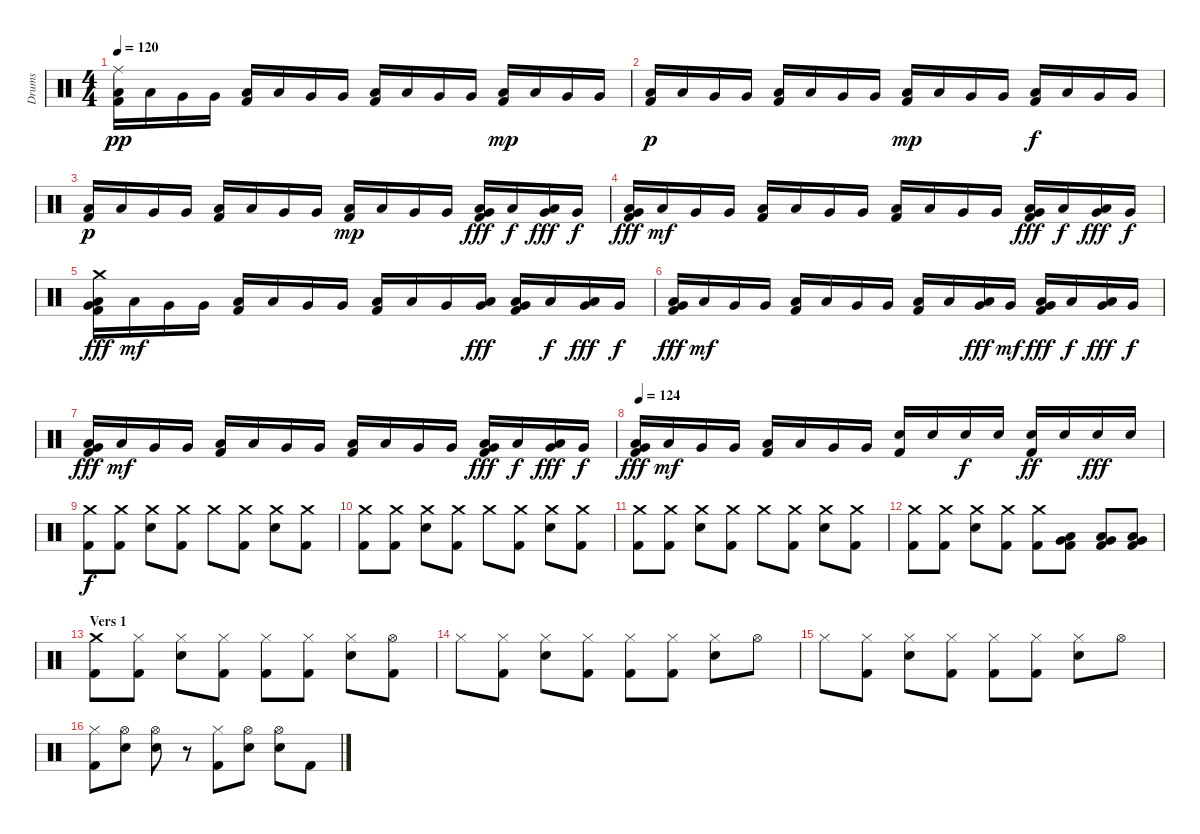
\track ("Drums" "Drums") {instrument percussion}
\staff {score}
\articulation defaults
\ts (4 4)
\tempo 120
\clef neutral
\ks c
("Ride (middle)" "Low Tom (hit)" "Kick (hit) 2").16{dy pp} "Low Tom (hit)".16 "Very Low Tom (hit)".16 "Very Low Tom (hit)".16 ("Low Tom (hit)" "Kick (hit) 2").16 "Low Tom (hit)".16 "Very Low Tom (hit)".16 "Very Low Tom (hit)".16 ("Low Tom (hit)" "Kick (hit) 2").16 "Low Tom (hit)".16 "Very Low Tom (hit)".16 "Very Low Tom (hit)".16 ("Low Tom (hit)" "Kick (hit) 2").16{dy mp} "Low Tom (hit)".16 "Very Low Tom (hit)".16 "Very Low Tom (hit)".16 |
("Low Tom (hit)" "Kick (hit) 2").16{dy p} "Low Tom (hit)".16 "Very Low Tom (hit)".16 "Very Low Tom (hit)".16 ("Low Tom (hit)" "Kick (hit) 2").16 "Low Tom (hit)".16 "Very Low Tom (hit)".16 "Very Low Tom (hit)".16 ("Low Tom (hit)" "Kick (hit) 2").16{dy mp} "Low Tom (hit)".16 "Very Low Tom (hit)".16 "Very Low Tom (hit)".16 ("Low Tom (hit)" "Kick (hit) 2").16{dy f} "Low Tom (hit)".16 "Very Low Tom (hit)".16 "Very Low Tom (hit)".16 |
("Low Tom (hit)" "Kick (hit) 2").16{dy p} "Low Tom (hit)".16 "Very Low Tom (hit)".16 "Very Low Tom (hit)".16 ("Low Tom (hit)" "Kick (hit) 2").16 "Low Tom (hit)".16 "Very Low Tom (hit)".16 "Very Low Tom (hit)".16 ("Low Tom (hit)" "Kick (hit) 2").16{dy mp} "Low Tom (hit)".16 "Very Low Tom (hit)".16 "Very Low Tom (hit)".16 ("Very Low Tom (hit)" "Low Tom (hit)" "Kick (hit) 2").16{dy fff} "Low Tom (hit)".16{dy f} ("Low Tom (hit)" "Very Low Tom (hit)").16{dy fff} "Very Low Tom (hit)".16{dy f} |
("Very Low Tom (hit)" "Low Tom (hit)" "Kick (hit) 2").16{dy fff} "Low Tom (hit)".16{dy mf} "Very Low Tom (hit)".16 "Very Low Tom (hit)".16 ("Low Tom (hit)" "Kick (hit) 2").16 "Low Tom (hit)".16 "Very Low Tom (hit)".16 "Very Low Tom (hit)".16 ("Low Tom (hit)" "Kick (hit) 2").16 "Low Tom (hit)".16 "Very Low Tom (hit)".16 "Very Low Tom (hit)".16 ("Very Low Tom (hit)" "Low Tom (hit)" "Kick (hit) 2").16{dy fff} "Low Tom (hit)".16{dy f} ("Low Tom (hit)" "Very Low Tom (hit)").16{dy fff} "Very Low Tom (hit)".16{dy f} |
("Crash medium (hit)" "Very Low Tom (hit)" "Low Tom (hit)" "Kick (hit) 2").16{dy fff} "Low Tom (hit)".16{dy mf} "Very Low Tom (hit)".16 "Very Low Tom (hit)".16 ("Low Tom (hit)" "Kick (hit) 2").16 "Low Tom (hit)".16 "Very Low Tom (hit)".16 "Very Low Tom (hit)".16 ("Low Tom (hit)" "Kick (hit) 2").16 "Low Tom (hit)".16 "Very Low Tom (hit)".16 ("Low Tom (hit)" "Very Low Tom (hit)").16{dy fff} ("Very Low Tom (hit)" "Low Tom (hit)" "Kick (hit) 2").16 "Low Tom (hit)".16{dy f} ("Low Tom (hit)" "Very Low Tom (hit)").16{dy fff} "Very Low Tom (hit)".16{dy f} |
("Very Low Tom (hit)" "Low Tom (hit)" "Kick (hit) 2").16{dy fff} "Low Tom (hit)".16{dy mf} "Very Low Tom (hit)".16 "Very Low Tom (hit)".16 ("Low Tom (hit)" "Kick (hit) 2").16 "Low Tom (hit)".16 "Very Low Tom (hit)".16 "Very Low Tom (hit)".16 ("Low Tom (hit)" "Kick (hit) 2").16 "Low Tom (hit)".16 ("Low Tom (hit)" "Very Low Tom (hit)").16{dy fff} "Very Low Tom (hit)".16{dy mf} ("Very Low Tom (hit)" "Low Tom (hit)" "Kick (hit) 2").16{dy fff} "Low Tom (hit)".16{dy f} ("Low Tom (hit)" "Very Low Tom (hit)").16{dy fff} "Very Low Tom (hit)".16{dy f} |
("Very Low Tom (hit)" "Low Tom (hit)" "Kick (hit) 2").16{dy fff} "Low Tom (hit)".16{dy mf} "Very Low Tom (hit)".16 "Very Low Tom (hit)".16 ("Low Tom (hit)" "Kick (hit) 2").16 "Low Tom (hit)".16 "Very Low Tom (hit)".16 "Very Low Tom (hit)".16 ("Low Tom (hit)" "Kick (hit) 2").16 "Low Tom (hit)".16 "Very Low Tom (hit)".16 "Very Low Tom (hit)".16 ("Very Low Tom (hit)" "Low Tom (hit)" "Kick (hit) 2").16{dy fff} "Low Tom (hit)".16{dy f} ("Low Tom (hit)" "Very Low Tom (hit)").16{dy fff} "Very Low Tom (hit)".16{dy f} |
\tempo 124
("Very Low Tom (hit)" "Low Tom (hit)" "Kick (hit) 2").16{dy fff} "Low Tom (hit)".16{dy mf} "Very Low Tom (hit)".16 "Very Low Tom (hit)".16 ("Low Tom (hit)" "Kick (hit) 2").16 "Low Tom (hit)".16 "Very Low Tom (hit)".16 "Very Low Tom (hit)".16 ("Snare (hit) 2" "Kick (hit) 2").16 "Snare (hit) 2".16 "Snare (hit) 2".16{dy f} "Snare (hit) 2".16 ("Snare (hit) 2" "Kick (hit) 2").16{dy ff} "Snare (hit) 2".16 "Snare (hit) 2".16{dy fff} "Snare (hit) 2".16 |
("Crash medium (hit)" "Kick (hit) 2").8{dy f} ("Crash medium (hit)" "Kick (hit) 2").8 ("Crash medium (hit)" "Snare (hit) 2").8 ("Crash medium (hit)" "Kick (hit) 2").8 "Crash medium (hit)".8 ("Crash medium (hit)" "Kick (hit) 2").8 ("Crash medium (hit)" "Snare (hit) 2").8 ("Crash medium (hit)" "Kick (hit) 2").8 |
("Crash medium (hit)" "Kick (hit) 2").8 ("Crash medium (hit)" "Kick (hit) 2").8 ("Crash medium (hit)" "Snare (hit) 2").8 ("Crash medium (hit)" "Kick (hit) 2").8 "Crash medium (hit)".8 ("Crash medium (hit)" "Kick (hit) 2").8 ("Crash medium (hit)" "Snare (hit) 2").8 ("Crash medium (hit)" "Kick (hit) 2").8 |
("Crash medium (hit)" "Kick (hit) 2").8 ("Crash medium (hit)" "Kick (hit) 2").8 ("Crash medium (hit)" "Snare (hit) 2").8 ("Crash medium (hit)" "Kick (hit) 2").8 "Crash medium (hit)".8 ("Crash medium (hit)" "Kick (hit) 2").8 ("Crash medium (hit)" "Snare (hit) 2").8 ("Crash medium (hit)" "Kick (hit) 2").8 |
("Crash medium (hit)" "Kick (hit) 2").8 ("Crash medium (hit)" "Kick (hit) 2").8 ("Crash medium (hit)" "Snare (hit) 2").8 ("Crash medium (hit)" "Kick (hit) 2").8 ("Crash medium (hit)" "Kick (hit) 2").8 ("Very Low Tom (hit)" "Low Tom (hit)" "Kick (hit) 2").8 ("Very Low Tom (hit)" "Low Tom (hit)" "Kick (hit) 2").8 ("Very Low Tom (hit)" "Low Tom (hit)" "Kick (hit) 2").8 |
\section ("" "Vers 1")
("Crash medium (hit)" "Kick (hit) 2").8 ("Hi-Hat (closed)" "Kick (hit) 2").8 ("Hi-Hat (closed)" "Snare (hit) 2").8 ("Hi-Hat (closed)" "Kick (hit) 2").8 ("Hi-Hat (closed)" "Kick (hit) 2").8 ("Hi-Hat (closed)" "Kick (hit) 2").8 ("Hi-Hat (closed)" "Snare (hit) 2").8 ("Hi-Hat (open)" "Kick (hit) 2").8 |
"Hi-Hat (closed)".8 ("Hi-Hat (closed)" "Kick (hit) 2").8 ("Hi-Hat (closed)" "Snare (hit) 2").8 ("Hi-Hat (closed)" "Kick (hit) 2").8 ("Hi-Hat (closed)" "Kick (hit) 2").8 ("Hi-Hat (closed)" "Kick (hit) 2").8 ("Hi-Hat (closed)" "Snare (hit) 2").8 "Hi-Hat (open)".8 |
"Hi-Hat (closed)".8 ("Hi-Hat (closed)" "Kick (hit) 2").8 ("Hi-Hat (closed)" "Snare (hit) 2").8 ("Hi-Hat (closed)" "Kick (hit) 2").8 ("Hi-Hat (closed)" "Kick (hit) 2").8 ("Hi-Hat (closed)" "Kick (hit) 2").8 ("Hi-Hat (closed)" "Snare (hit) 2").8 "Hi-Hat (open)".8 |
("Hi-Hat (closed)" "Kick (hit) 2").8 ("Hi-Hat (open)" "Snare (hit) 2").8 ("Hi-Hat (open)" "Snare (hit) 2").8 r.8 ("Hi-Hat (closed)" "Kick (hit) 2").8 ("Hi-Hat (open)" "Snare (hit) 2").8 ("Hi-Hat (open)" "Snare (hit) 2").8 "Kick (hit) 2".8
